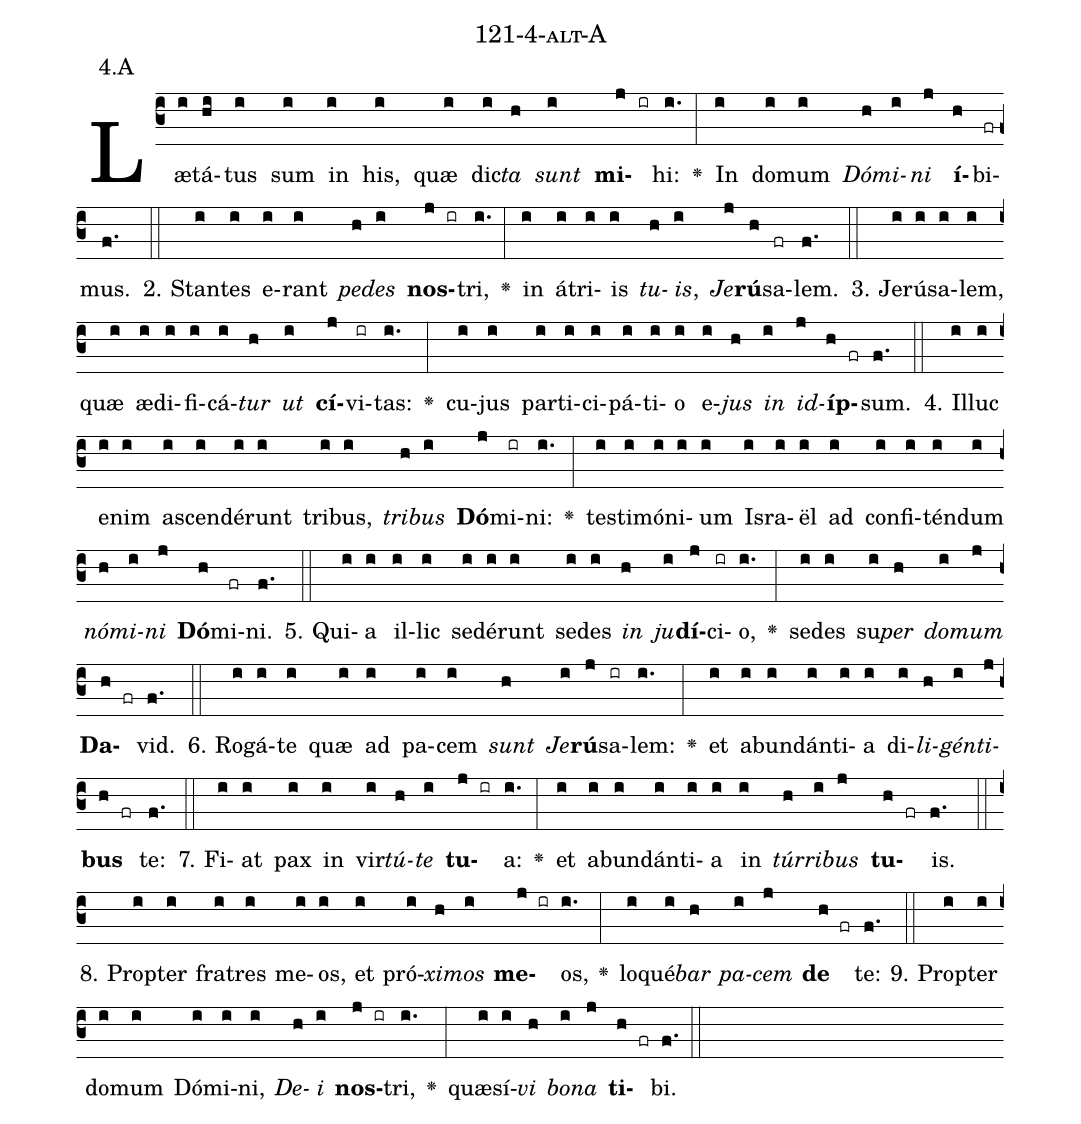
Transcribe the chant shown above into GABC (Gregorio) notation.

name: 121-4-alt-A;
annotation: 4.A;
%%
(c3)Læ(i)tá(hi)tus(i) sum(i) in(i) his,(i) quæ(i) dic(i)<i>ta</i>(h) <i>sunt</i>(i) <b>mi</b>(j ir)hi:(i.) <v>\greheightstar</v>(:) In(i) do(i)mum(i) <i>Dó</i>(h)<i>mi</i>(i)<i>ni</i>(j) <b>í</b>(h)bi(fr)mus.(f.) (::)
2. Stan(i)tes(i) e(i)rant(i) <i>pe</i>(h)<i>des</i>(i) <b>nos</b>(j ir)tri,(i.) <v>\greheightstar</v>(:) in(i) á(i)tri(i)is(i) <i>tu</i>(h)<i>is</i>,(i) <i>Je</i>(j)<b>rú</b>(h)sa(fr)lem.(f.) (::)
3. Je(i)rú(i)sa(i)lem,(i) quæ(i) æ(i)di(i)fi(i)cá(i)<i>tur</i>(h) <i>ut</i>(i) <b>cí</b>(j)vi(ir)tas:(i.) <v>\greheightstar</v>(:) cu(i)jus(i) par(i)ti(i)ci(i)pá(i)ti(i)o(i) e(i)<i>jus</i>(h) <i>in</i>(i) <i>id</i>(j)<b>íp</b>(h fr)sum.(f.) (::)
4. Il(i)luc(i) e(i)nim(i) a(i)scen(i)dé(i)runt(i) tri(i)bus,(i) <i>tri</i>(h)<i>bus</i>(i) <b>Dó</b>(j)mi(ir)ni:(i.) <v>\greheightstar</v>(:) tes(i)ti(i)mó(i)ni(i)um(i) Is(i)ra(i)ël(i) ad(i) con(i)fi(i)tén(i)dum(i) <i>nó</i>(h)<i>mi</i>(i)<i>ni</i>(j) <b>Dó</b>(h)mi(fr)ni.(f.) (::)
5. Qui(i)a(i) il(i)lic(i) se(i)dé(i)runt(i) se(i)des(i) <i>in</i>(h) <i>ju</i>(i)<b>dí</b>(j)ci(ir)o,(i.) <v>\greheightstar</v>(:) se(i)des(i) su(i)<i>per</i>(h) <i>do</i>(i)<i>mum</i>(j) <b>Da</b>(h fr)vid.(f.) (::)
6. Ro(i)gá(i)te(i) quæ(i) ad(i) pa(i)cem(i) <i>sunt</i>(h) <i>Je</i>(i)<b>rú</b>(j)sa(ir)lem:(i.) <v>\greheightstar</v>(:) et(i) ab(i)un(i)dán(i)ti(i)a(i) di(i)<i>li</i>(h)<i>gén</i>(i)<i>ti</i>(j)<b>bus</b>(h fr) te:(f.) (::)
7. Fi(i)at(i) pax(i) in(i) vir(i)<i>tú</i>(h)<i>te</i>(i) <b>tu</b>(j ir)a:(i.) <v>\greheightstar</v>(:) et(i) ab(i)un(i)dán(i)ti(i)a(i) in(i) <i>túr</i>(h)<i>ri</i>(i)<i>bus</i>(j) <b>tu</b>(h fr)is.(f.) (::)
8. Prop(i)ter(i) fra(i)tres(i) me(i)os,(i) et(i) pró(i)<i>xi</i>(h)<i>mos</i>(i) <b>me</b>(j ir)os,(i.) <v>\greheightstar</v>(:) lo(i)qué(i)<i>bar</i>(h) <i>pa</i>(i)<i>cem</i>(j) <b>de</b>(h fr) te:(f.) (::)
9. Prop(i)ter(i) do(i)mum(i) Dó(i)mi(i)ni,(i) <i>De</i>(h)<i>i</i>(i) <b>nos</b>(j ir)tri,(i.) <v>\greheightstar</v>(:) quæ(i)sí(i)<i>vi</i>(h) <i>bo</i>(i)<i>na</i>(j) <b>ti</b>(h fr)bi.(f.) (::)
